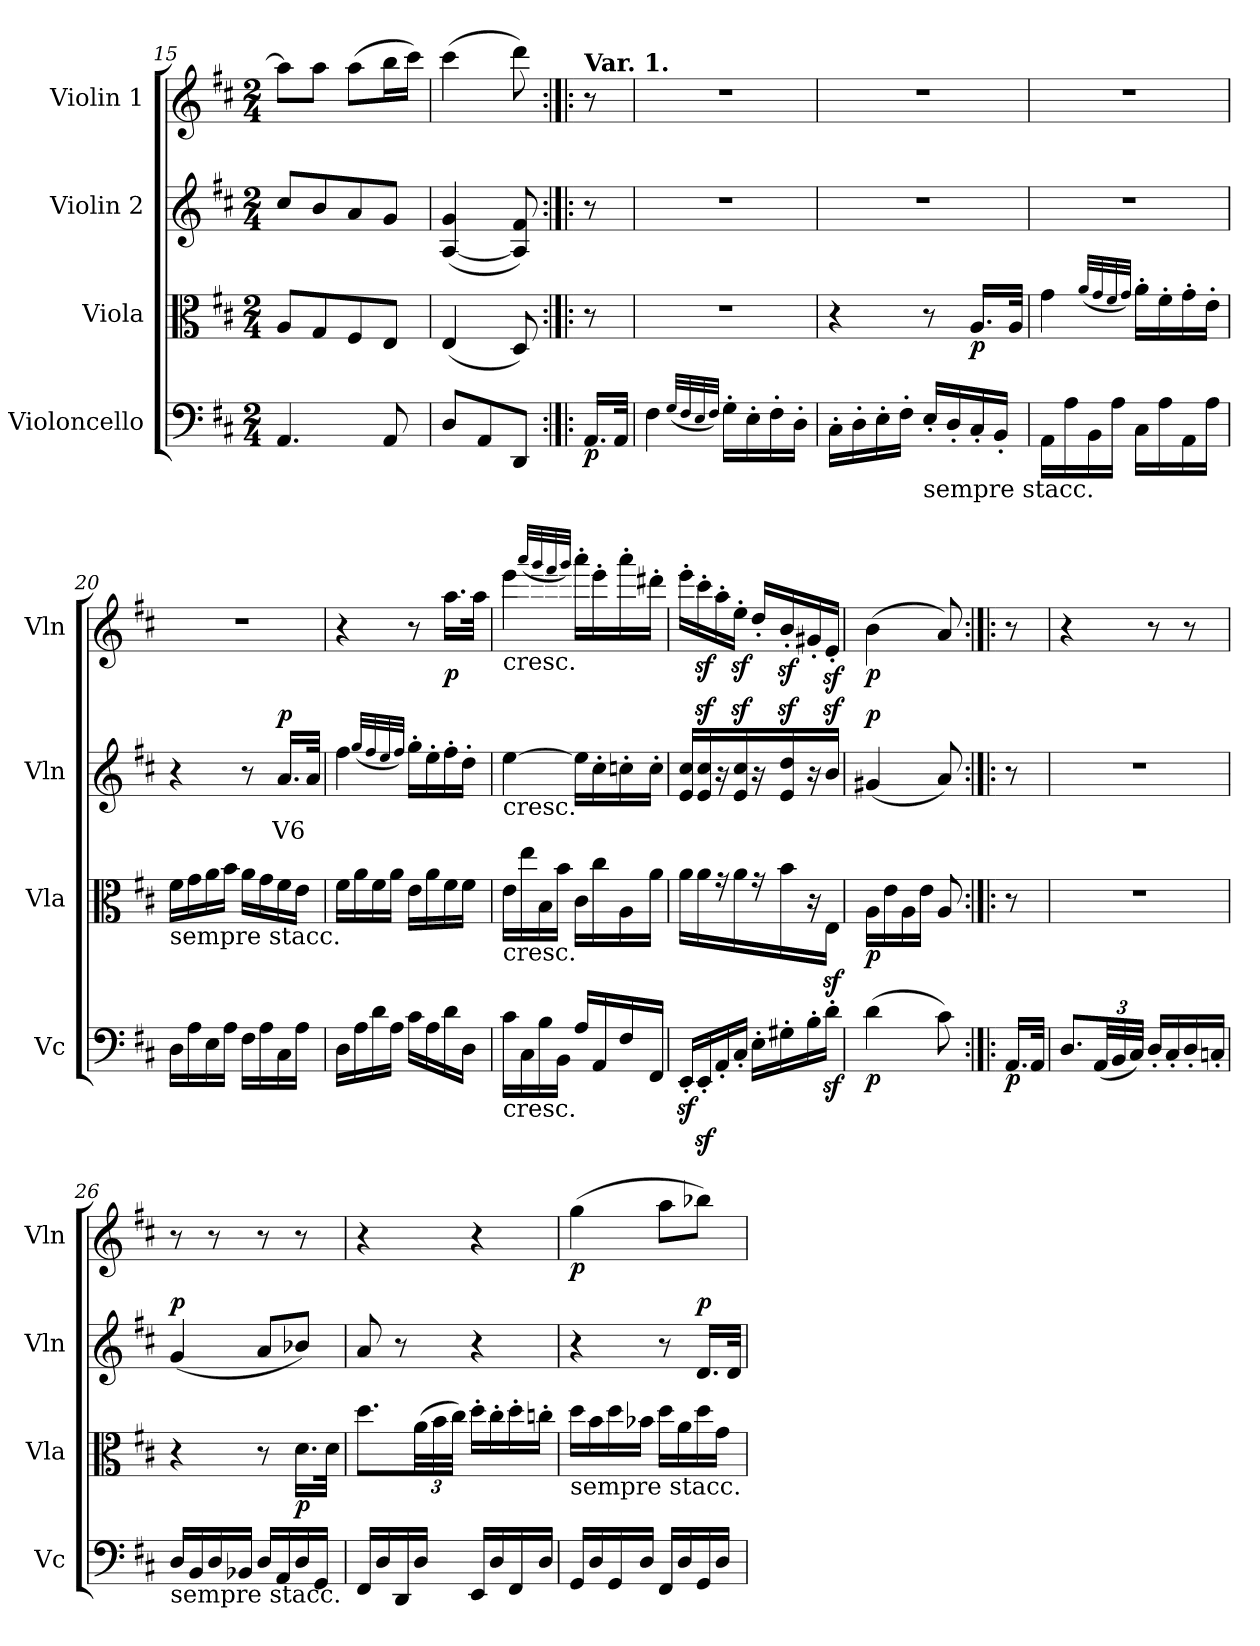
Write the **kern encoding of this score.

**kern	**dynam	**kern	**dynam	**kern	**text	**dynam	**kern	**dynam
*part4	*part4	*part3	*part3	*part2	*part2	*part2	*part1	*part1
*staff4	*staff4	*staff3	*staff3	*staff2	*staff2	*staff2	*staff1	*staff1
*I"Violoncello	*	*I"Viola	*	*I"Violin 2	*	*	*I"Violin 1	*
*I'Vc	*	*I'Vla	*	*I'Vln	*	*	*I'Vln	*
*clefF4	*	*clefC3	*	*clefG2	*	*	*clefG2	*
*k[f#c#]	*	*k[f#c#]	*	*k[f#c#]	*	*	*k[f#c#]	*
*D:	*	*D:	*	*D:	*	*	*D:	*
*M2/4	*	*M2/4	*	*M2/4	*	*	*M2/4	*
=15	=15	=15	=15	=15	=15	=15	=15	=15
4.AA	.	8AL	.	8cc#L	.	.	8aaL]	.
.	.	8G	.	8b	.	.	8aaJ	.
.	.	8F#	.	8a	.	.	(8aaL	.
8AA	.	8EJ	.	8gJ	.	.	16bbL	.
.	.	.	.	.	.	.	16ccc#JJ)	.
=	=	=	=	=	=	=	=	=
8DL	.	(4E	.	([4A 4g	.	.	(4ccc#	.
8AA	.	.	.	.	.	.	.	.
8DDJ	.	8D)	.	8A] 8f#)	.	.	8ddd)	.
=16:|!|:	=16:|!|:	=16:|!|:	=16:|!|:	=16:|!|:	=16:|!|:	=16:|!|:	=16:|!|:	=16:|!|:
!	!	!	!	!	!	!	!LO:TX:a:B:t=Var. 1.	!
16.AALL	p	8r	.	8r	.	.	8r	.
32AAJJk	.	.	.	.	.	.	.	.
=17	=17	=17	=17	=17	=17	=17	=17	=17
4F#	.	2r	.	2r	.	.	2r	.
(32qqG/LLL	.	.	.	.	.	.	.	.
32qqF#/	.	.	.	.	.	.	.	.
32qqE/	.	.	.	.	.	.	.	.
32qqF#/JJJ)	.	.	.	.	.	.	.	.
16G'LL	.	.	.	.	.	.	.	.
16E'	.	.	.	.	.	.	.	.
16F#'	.	.	.	.	.	.	.	.
16D'JJ	.	.	.	.	.	.	.	.
=18	=18	=18	=18	=18	=18	=18	=18	=18
16C#'LL	.	4r	.	2r	.	.	2r	.
16D'	.	.	.	.	.	.	.	.
16E'	.	.	.	.	.	.	.	.
16F#'JJ	.	.	.	.	.	.	.	.
!LO:TX:b:t=sempre stacc.	!	!	!	!	!	!	!	!
16E'LL	.	8r	.	.	.	.	.	.
16D'	.	.	.	.	.	.	.	.
16C#'	.	16.ALL	p	.	.	.	.	.
16BB'JJ	.	.	.	.	.	.	.	.
.	.	32AJJk	.	.	.	.	.	.
=19	=19	=19	=19	=19	=19	=19	=19	=19
16AALL	.	4g	.	2r	.	.	2r	.
16A	.	.	.	.	.	.	.	.
16BB	.	.	.	.	.	.	.	.
16AJJ	.	.	.	.	.	.	.	.
.	.	(32qqa/LLL	.	.	.	.	.	.
.	.	32qqg/	.	.	.	.	.	.
.	.	32qqf#/	.	.	.	.	.	.
.	.	32qqg/JJJ)	.	.	.	.	.	.
16C#LL	.	16a'LL	.	.	.	.	.	.
16A	.	16f#'	.	.	.	.	.	.
16AA	.	16g'	.	.	.	.	.	.
16AJJ	.	16e'JJ	.	.	.	.	.	.
=20	=20	=20	=20	=20	=20	=20	=20	=20
!	!	!LO:TX:b:t=sempre stacc.	!	!	!	!	!	!
16DLL	.	16f#LL	.	4r	.	.	2r	.
16A	.	16g	.	.	.	.	.	.
16E	.	16a	.	.	.	.	.	.
16AJJ	.	16bJJ	.	.	.	.	.	.
16F#LL	.	16aLL	.	8r	.	.	.	.
16A	.	16g	.	.	.	.	.	.
!	!	!	!	!	!	!LO:DY:a	!	!
16C#	.	16f#	.	16.aLL	V6	p	.	.
16AJJ	.	16eJJ	.	.	.	.	.	.
.	.	.	.	32aJJk	.	.	.	.
=21	=21	=21	=21	=21	=21	=21	=21	=21
16DLL	.	16f#LL	.	4ff#	.	.	4r	.
16A	.	16a	.	.	.	.	.	.
16d	.	16f#	.	.	.	.	.	.
16AJJ	.	16aJJ	.	.	.	.	.	.
.	.	.	.	(32qqgg/LLL	.	.	.	.
.	.	.	.	32qqff#/	.	.	.	.
.	.	.	.	32qqee/	.	.	.	.
.	.	.	.	32qqff#/JJJ)	.	.	.	.
16c#LL	.	16eLL	.	16gg'LL	.	.	8r	.
16A	.	16a	.	16ee'	.	.	.	.
16d	.	16f#	.	16ff#'	.	.	16.aaLL	p
16DJJ	.	16f#JJ	.	16dd'JJ	.	.	.	.
.	.	.	.	.	.	.	32aaJJk	.
=22	=22	=22	=22	=22	=22	=22	=22	=22
!	!	!	!	!	!	!	!LO:TX:b:t=cresc.	!
!	!	!	!	!LO:TX:b:t=cresc.	!	!	!	!
!	!	!LO:TX:b:t=cresc.	!	!	!	!	!	!
!LO:TX:b:t=cresc.	!	!	!	!	!	!	!	!
16c#LL	.	16eLL	.	[4ee	.	.	4eee	.
16C#	.	16ee	.	.	.	.	.	.
16B	.	16B	.	.	.	.	.	.
16BBJJ	.	16bJJ	.	.	.	.	.	.
.	.	.	.	.	.	.	(32qqaaa/LLL	.
.	.	.	.	.	.	.	32qqggg/	.
.	.	.	.	.	.	.	32qqfff#/	.
.	.	.	.	.	.	.	32qqggg/JJJ)	.
16ALL	.	16c#LL	.	16eeLL]	.	.	16aaa'LL	.
16AA	.	16cc#	.	16cc#'	.	.	16eee'	.
16F#	.	16A	.	16ccn'	.	.	16aaa'	.
16FF#JJ	.	16aJJ	.	16cc'JJ	.	.	16ddd#X'JJ	.
=23	=23	=23	=23	=23	=23	=23	=23	=23
16EEz>'LL	.	16aLL	.	16e 16cc#LL	.	.	16eee'LL	.
16EEz'	.	16a	.	16ez> 16cc#z>	.	.	16ccc#z'	.
16AA'	.	16r	.	16r	.	.	16aa'	.
16C#'JJ	.	16a	.	16ez> 16cc#z>	.	.	16eez'JJ	.
16E'LL	.	16r	.	16r	.	.	16dd'LL	.
16G#X'	.	16b	.	16ez> 16ddz>	.	.	16bz'	.
16B'	.	16r	.	16r	.	.	16g#X'	.
16dz'JJ	.	16EzJJ	.	16bz>JJ	.	.	16ez'JJ	.
=	=	=	=	=	=	=	=	=
!	!	!	!	!	!	!LO:DY:a	!	!
(4d	p	16ALL	p	(4g#X	.	p	(4b	p
.	.	16e	.	.	.	.	.	.
.	.	16A	.	.	.	.	.	.
.	.	16eJJ	.	.	.	.	.	.
8c#)	.	8A	.	8a)	.	.	8a)	.
=24:|!|:	=24:|!|:	=24:|!|:	=24:|!|:	=24:|!|:	=24:|!|:	=24:|!|:	=24:|!|:	=24:|!|:
16.AALL	p	8r	.	8r	.	.	8r	.
32AAJJk	.	.	.	.	.	.	.	.
=25	=25	=25	=25	=25	=25	=25	=25	=25
8.DL	.	2r	.	2r	.	.	4r	.
(48AALL	.	.	.	.	.	.	.	.
48BB	.	.	.	.	.	.	.	.
48C#JJJ)	.	.	.	.	.	.	.	.
16D'LL	.	.	.	.	.	.	8r	.
16C#'	.	.	.	.	.	.	.	.
16D'	.	.	.	.	.	.	8r	.
16Cn'JJ	.	.	.	.	.	.	.	.
=26	=26	=26	=26	=26	=26	=26	=26	=26
!LO:TX:b:t=sempre stacc.	!	!	!	!	!	!	!	!
!	!	!	!	!	!	!LO:DY:a	!	!
16DLL	.	4r	.	(4g	.	p	8r	.
16BB	.	.	.	.	.	.	.	.
16D	.	.	.	.	.	.	8r	.
16BB-XJJ	.	.	.	.	.	.	.	.
16DLL	.	8r	.	8aL	.	.	8r	.
16AA	.	.	.	.	.	.	.	.
16D	.	16.dLL	p	8b-XJ)	.	.	8r	.
16GGJJ	.	.	.	.	.	.	.	.
.	.	32dJJk	.	.	.	.	.	.
=27	=27	=27	=27	=27	=27	=27	=27	=27
16FF#LL	.	8.ddL	.	8a	.	.	4r	.
16D	.	.	.	.	.	.	.	.
16DD	.	.	.	8r	.	.	.	.
16DJJ	.	(48aLL	.	.	.	.	.	.
.	.	48b	.	.	.	.	.	.
.	.	48cc#JJJ)	.	.	.	.	.	.
16EELL	.	16dd'LL	.	4r	.	.	4r	.
16D	.	16cc#'	.	.	.	.	.	.
16FF#	.	16dd'	.	.	.	.	.	.
16DJJ	.	16ccn'JJ	.	.	.	.	.	.
=28	=28	=28	=28	=28	=28	=28	=28	=28
!	!	!LO:TX:b:t=sempre stacc.	!	!	!	!	!	!
16GGLL	.	16ddLL	.	4r	.	.	(4gg	p
16D	.	16b	.	.	.	.	.	.
16GG	.	16dd	.	.	.	.	.	.
16DJJ	.	16b-XJJ	.	.	.	.	.	.
16FF#LL	.	16ddLL	.	8r	.	.	8aaL	.
16D	.	16a	.	.	.	.	.	.
!	!	!	!	!	!	!LO:DY:a	!	!
16GG	.	16dd	.	16.dLL	.	p	8bb-XJ)	.
16DJJ	.	16gJJ	.	.	.	.	.	.
.	.	.	.	32dJJk	.	.	.	.
=	=	=	=	=	=	=	=	=
*-	*-	*-	*-	*-	*-	*-	*-	*-
